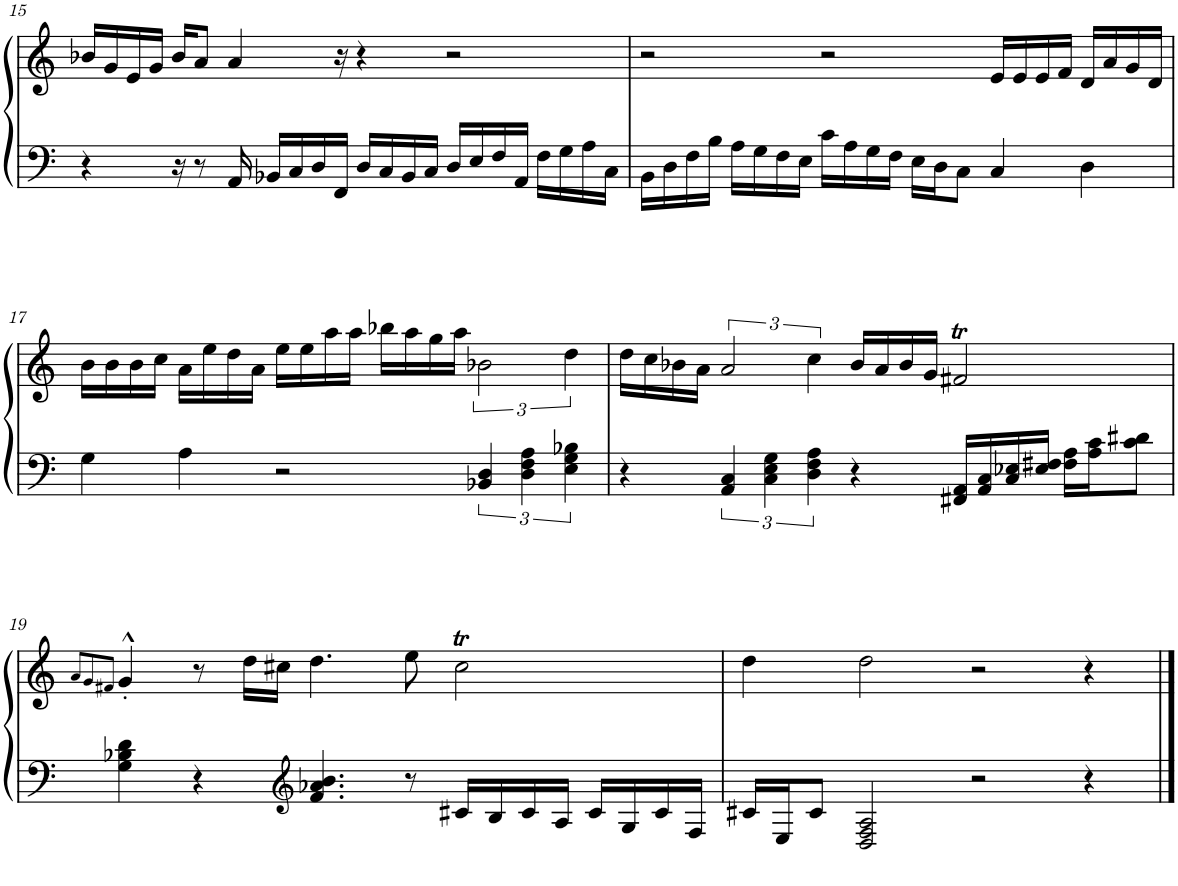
**kern	**kern
*part1	*part1
*staff2	*staff1
*I"Piano	*
*I'Pno.	*
!!LO:PB:g=z
*clefF4	*clefG2
*k[]	*k[]
*M6/4	*M6/4
=15	=15
4r	16b-X/LL
.	16g/
.	16e/
.	16g/JJ
16r	16b-/KL
8r	8a/J
16AA/	4a/
16BB-X/LL	.
16C/	.
16D/	.
16FF/JJ	16r
16D/LL	4r
16C/	.
16BB-/	.
16C/JJ	.
16D/LL	2r
16E/	.
16F/	.
16AA/JJ	.
16F\LL	.
16G\	.
16A\	.
16C\JJ	.
=16	=16
16BB\LL	2r
16D\	.
16F\	.
16B\JJ	.
16A\LL	.
16G\	.
16F\	.
16E\JJ	.
16c\LL	2r
16A\	.
16G\	.
16F\JJ	.
16E\LL	.
16D\J	.
8C\J	.
4C/	16e/LL
.	16e/
.	16e/
.	16f/JJ
4D\	16d/LL
.	16a/
.	16g/
.	16d/JJ
!!LO:LB:g=z
=17	=17
4G\	16b\LL
.	16b\
.	16b\
.	16cc\JJ
4A\	16a\LL
.	16ee\
.	16dd\
.	16a\JJ
2r	16ee\LL
.	16ee\
.	16aa\
.	16aa\JJ
.	16bb-X\LL
.	16aa\
.	16gg\
.	16aa\JJ
6BB-X/ 6D/	3b-X\
6D\ 6F\ 6A\	.
6E\ 6G\ 6B-X\	6dd\
=18	=18
4r	16dd\LL
.	16cc\
.	16b-X\
.	16a\JJ
6AA/ 6C/	3a/
6C\ 6E\ 6G\	.
6D\ 6F\ 6A\	6cc\
4r	16b-/LL
.	16a/
.	16b-/
.	16g/JJ
16FF#X/ 16AA/LL	2f#Xt/
16AA/ 16C/	.
16C/ 16E-X/	.
16E-/ 16F#X/JJ	.
16F#\ 16A\LL	.
16A\ 16c\J	.
8c\ 8d#X\J	.
!!LO:LB:g=z
=19	=19
.	8qa/L
.	8qg/
.	8qf#X/J
4G\ 4B-X\ 4d\	4g'^^/
4r	8r
.	16dd\LL
.	16cc#X\JJ
*clefG2	*
4.f/ 4.a-X/ 4.b/	4.dd\
8r	8ee\
16c#X/LL	2cc#t\
16B-/	.
16c#/	.
16A/JJ	.
16c#/LL	.
16G/	.
16c#/	.
16F/JJ	.
=20	=20
16c#X/LL	4dd\
16E/J	.
8c#/J	.
2D/ 2F/ 2A/	2dd\
2r	2r
4r	4r
==	==
*-	*-
